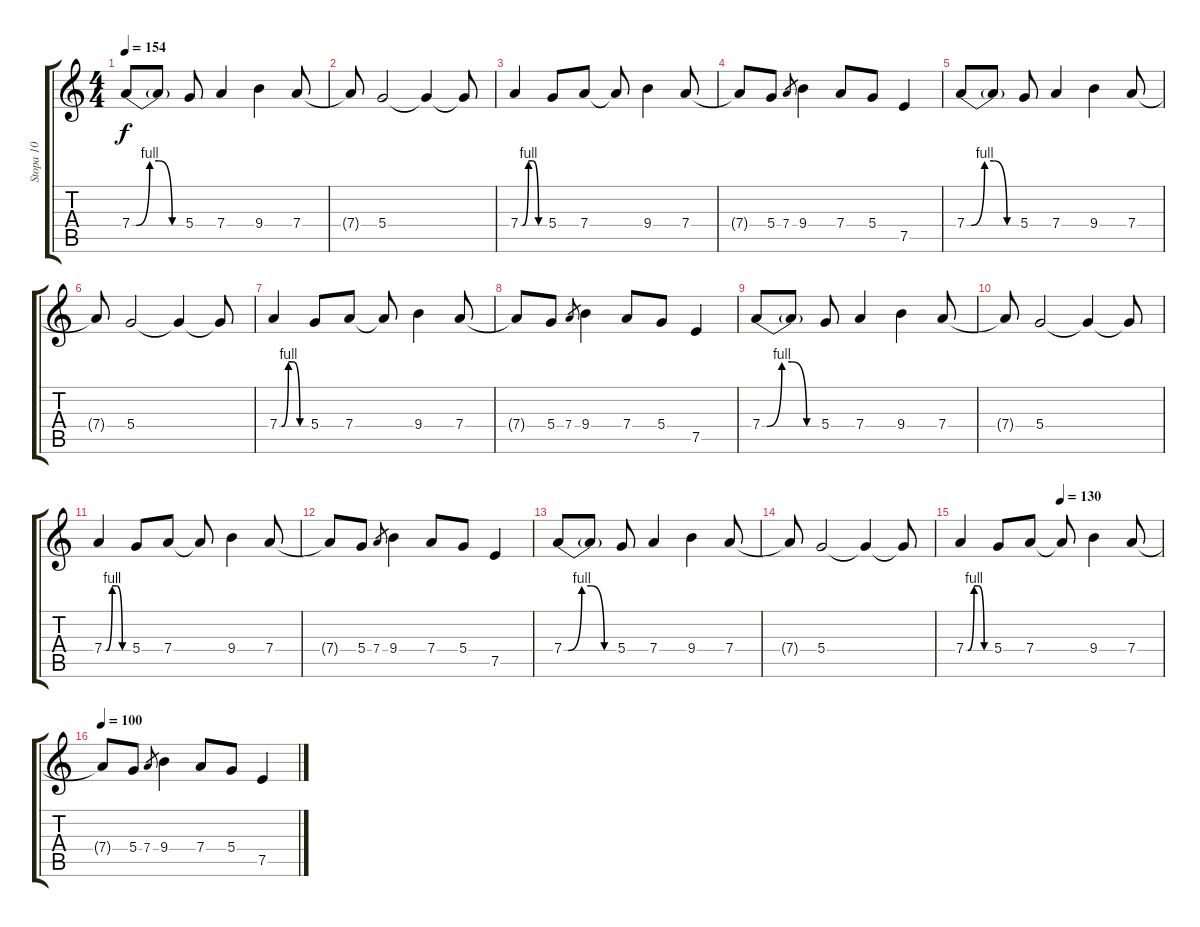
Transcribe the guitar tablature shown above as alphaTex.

\track ("Stopa 10" "Stopa 10") {instrument distortionguitar}
\staff {score tabs}
\tuning (E4 B3 G3 D3 A2 E2) {hide}
\ts (4 4)
\tempo 154
\clef g2
\ks c
7.4{be (custom 0 0 5 0 20 4 30 4 45 0 60 0)}.8{dy f} 7.4{t}.8 5.4.8 7.4.4 9.4.4 7.4.8 |
7.4{t}.8 5.4.2 5.4{t}.4 5.4{t}.8 |
7.4{be (custom 0 0 5 0 20 4 30 4 45 0 60 0)}.4 5.4.8 7.4.8 7.4{t}.8 9.4.4 7.4.8 |
7.4{t}.8 5.4.8 7.4.8{gr} 9.4.4 7.4.8 5.4.8 7.5.4 |
7.4{be (custom 0 0 5 0 20 4 30 4 45 0 60 0)}.8 7.4{t}.8 5.4.8 7.4.4 9.4.4 7.4.8 |
7.4{t}.8 5.4.2 5.4{t}.4 5.4{t}.8 |
7.4{be (custom 0 0 5 0 20 4 30 4 45 0 60 0)}.4 5.4.8 7.4.8 7.4{t}.8 9.4.4 7.4.8 |
7.4{t}.8 5.4.8 7.4.8{gr} 9.4.4 7.4.8 5.4.8 7.5.4 |
7.4{be (custom 0 0 5 0 20 4 30 4 45 0 60 0)}.8 7.4{t}.8 5.4.8 7.4.4 9.4.4 7.4.8 |
7.4{t}.8 5.4.2 5.4{t}.4 5.4{t}.8 |
7.4{be (custom 0 0 5 0 20 4 30 4 45 0 60 0)}.4 5.4.8 7.4.8 7.4{t}.8 9.4.4 7.4.8 |
7.4{t}.8 5.4.8 7.4.8{gr} 9.4.4 7.4.8 5.4.8 7.5.4 |
7.4{be (custom 0 0 5 0 20 4 30 4 45 0 60 0)}.8 7.4{t}.8 5.4.8 7.4.4 9.4.4 7.4.8 |
7.4{t}.8 5.4.2 5.4{t}.4 5.4{t}.8 |
\tempo (130 0.5)
7.4{be (custom 0 0 5 0 20 4 30 4 45 0 60 0)}.4 5.4.8 7.4.8 7.4{t}.8 9.4.4 7.4.8 |
\tempo 100
7.4{t}.8 5.4.8 7.4.8{gr} 9.4.4 7.4.8 5.4.8 7.5.4
